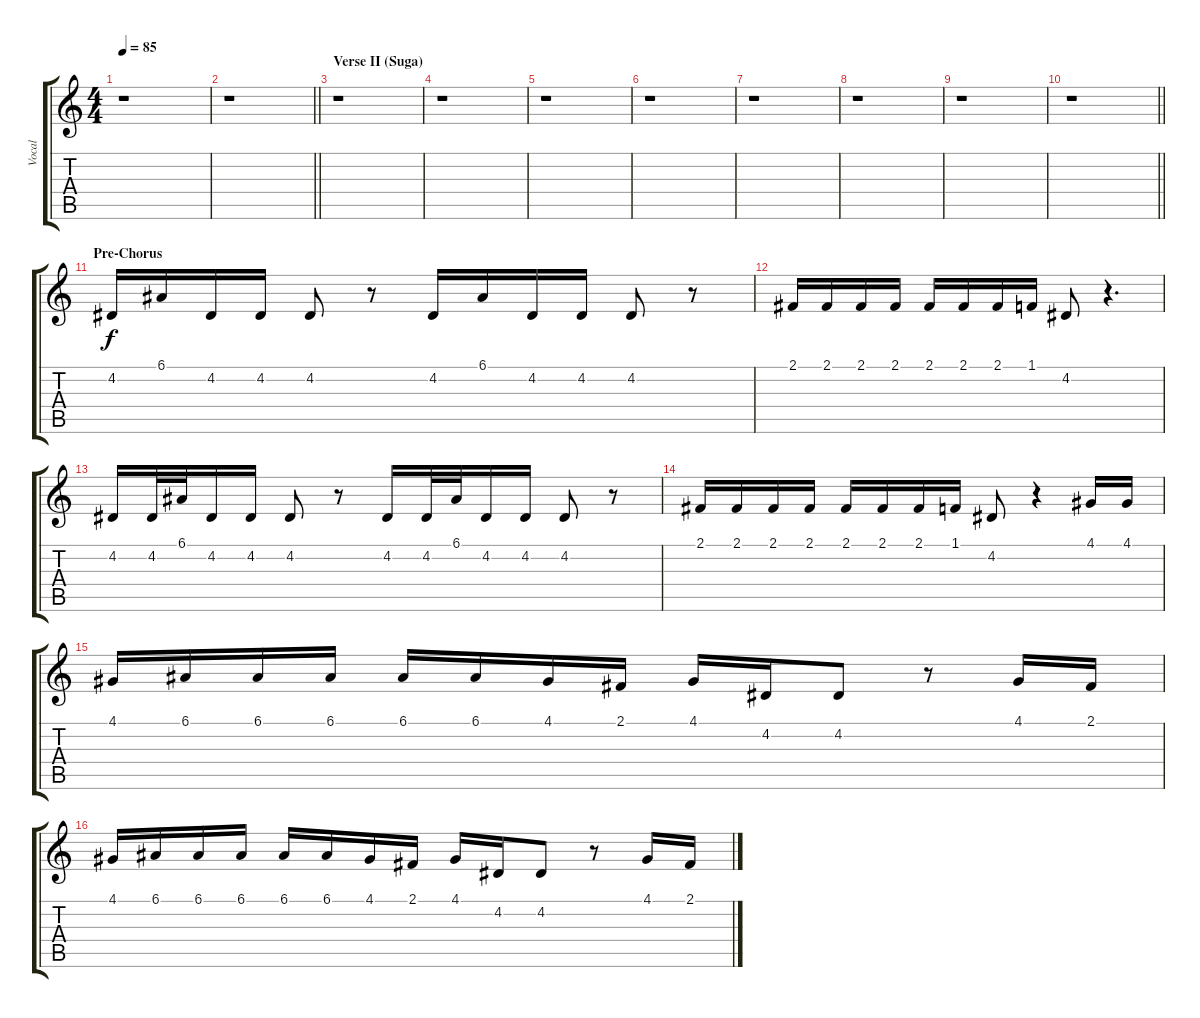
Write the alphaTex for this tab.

\track ("Vocal" "Vocal") {instrument lead2sawtooth}
\staff {score tabs}
\tuning (E4 B3 G3 D3 A2 E2) {hide}
\ts (4 4)
\tempo 85
\clef g2
\ks c
r.1{dy f} |
\barLineRight lightlight
r.1 |
\section ("" "Verse II (Suga)")
r.1 |
r.1 |
r.1 |
r.1 |
r.1 |
r.1 |
r.1 |
\barLineRight lightlight
r.1 |
\section ("" "Pre-Chorus")
4.2.16 6.1.16 4.2.16 4.2.16 4.2.8 r.8 4.2.16 6.1.16 4.2.16 4.2.16 4.2.8 r.8 |
2.1.16 2.1.16 2.1.16 2.1.16 2.1.16 2.1.16 2.1.16 1.1.16 4.2.8 r.4{d} |
4.2.16 4.2.32 6.1.32 4.2.16 4.2.16 4.2.8 r.8 4.2.16 4.2.32 6.1.32 4.2.16 4.2.16 4.2.8 r.8 |
2.1.16 2.1.16 2.1.16 2.1.16 2.1.16 2.1.16 2.1.16 1.1.16 4.2.8 r.4 4.1.16 4.1.16 |
4.1.16 6.1.16 6.1.16 6.1.16 6.1.16 6.1.16 4.1.16 2.1.16 4.1.16 4.2.16 4.2.8 r.8 4.1.16 2.1.16 |
4.1.16 6.1.16 6.1.16 6.1.16 6.1.16 6.1.16 4.1.16 2.1.16 4.1.16 4.2.16 4.2.8 r.8 4.1.16 2.1.16
